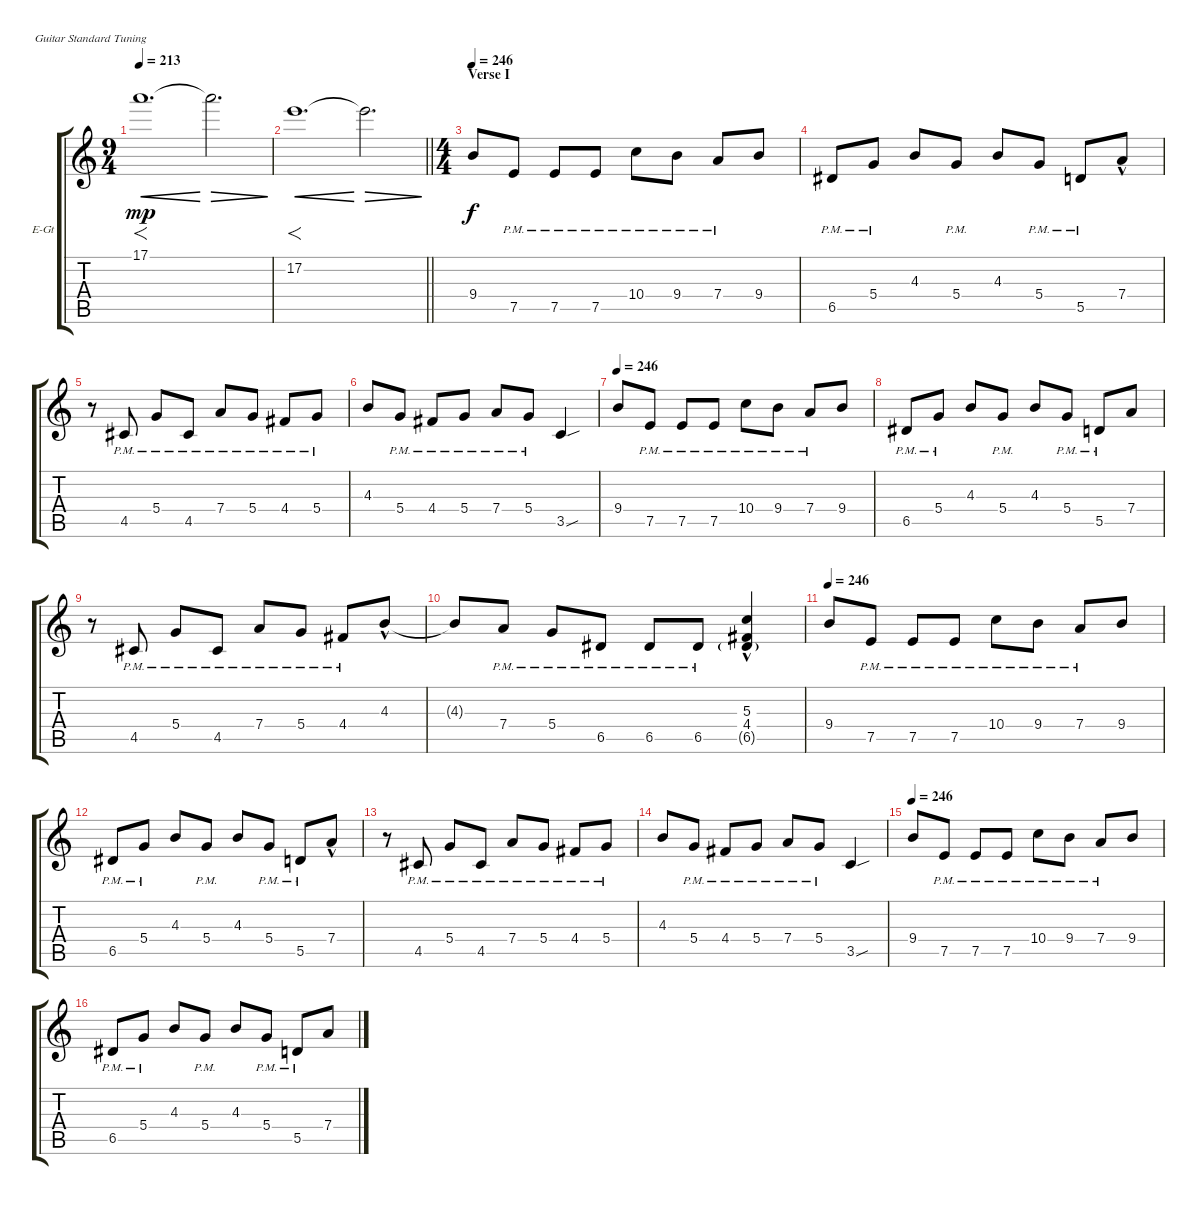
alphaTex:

\bracketExtendMode groupsimilarinstruments
\firstSystemTrackNameOrientation horizontal
\otherSystemsTrackNameOrientation horizontal
\track ("Gtr. 1 - Paul" "E-Gt") {instrument distortionguitar}
\staff {score tabs}
\tuning (E4 B3 G3 D3 A2 E2)
\ts (9 4)
\tempo 213
\clef g2
\ks c
17.1.1{f d cre dy mp} 17.1{t}.2{d dec} |
\barLineRight lightlight
17.2.1{f d cre} 17.2{t}.2{d dec} |
\ts (4 4)
\beaming (8 2 2 2 2)
\section ("" "Verse I")
\tempo 246
9.4.8{dy f} 7.5{pm}.8 7.5{pm}.8 7.5{pm}.8 10.4{pm}.8 9.4{pm}.8 7.4{pm}.8 9.4.8 |
6.5{pm}.8 5.4{pm}.8 4.3.8 5.4{pm}.8 4.3.8 5.4{pm}.8 5.5{pm}.8 7.4{hac}.8 |
r.8 4.5{pm}.8 5.4{pm}.8 4.5{pm}.8 7.4{pm}.8 5.4{pm}.8 4.4{pm}.8 5.4{pm}.8 |
4.3.8 5.4{pm}.8 4.4{pm}.8 5.4{pm}.8 7.4{pm}.8 5.4{pm}.8 3.5{sou}.4 |
\tempo 246
9.4.8 7.5{pm}.8 7.5{pm}.8 7.5{pm}.8 10.4{pm}.8 9.4{pm}.8 7.4{pm}.8 9.4.8 |
6.5{pm}.8 5.4{pm}.8 4.3.8 5.4{pm}.8 4.3.8 5.4{pm}.8 5.5{pm}.8 7.4.8 |
r.8 4.5{pm}.8 5.4{pm}.8 4.5{pm}.8 7.4{pm}.8 5.4{pm}.8 4.4{pm}.8 4.3{hac}.8 |
4.3{t}.8 7.4{pm}.8 5.4{pm}.8 6.5{pm}.8 6.5{pm}.8 6.5{pm}.8 (5.3{hac} 4.4{hac} 6.5{g}).4 |
\tempo 246
9.4.8 7.5{pm}.8 7.5{pm}.8 7.5{pm}.8 10.4{pm}.8 9.4{pm}.8 7.4{pm}.8 9.4.8 |
6.5{pm}.8 5.4{pm}.8 4.3.8 5.4{pm}.8 4.3.8 5.4{pm}.8 5.5{pm}.8 7.4{hac}.8 |
r.8 4.5{pm}.8 5.4{pm}.8 4.5{pm}.8 7.4{pm}.8 5.4{pm}.8 4.4{pm}.8 5.4{pm}.8 |
4.3.8 5.4{pm}.8 4.4{pm}.8 5.4{pm}.8 7.4{pm}.8 5.4{pm}.8 3.5{sou}.4 |
\tempo 246
9.4.8 7.5{pm}.8 7.5{pm}.8 7.5{pm}.8 10.4{pm}.8 9.4{pm}.8 7.4{pm}.8 9.4.8 |
6.5{pm}.8 5.4{pm}.8 4.3.8 5.4{pm}.8 4.3.8 5.4{pm}.8 5.5{pm}.8 7.4.8
